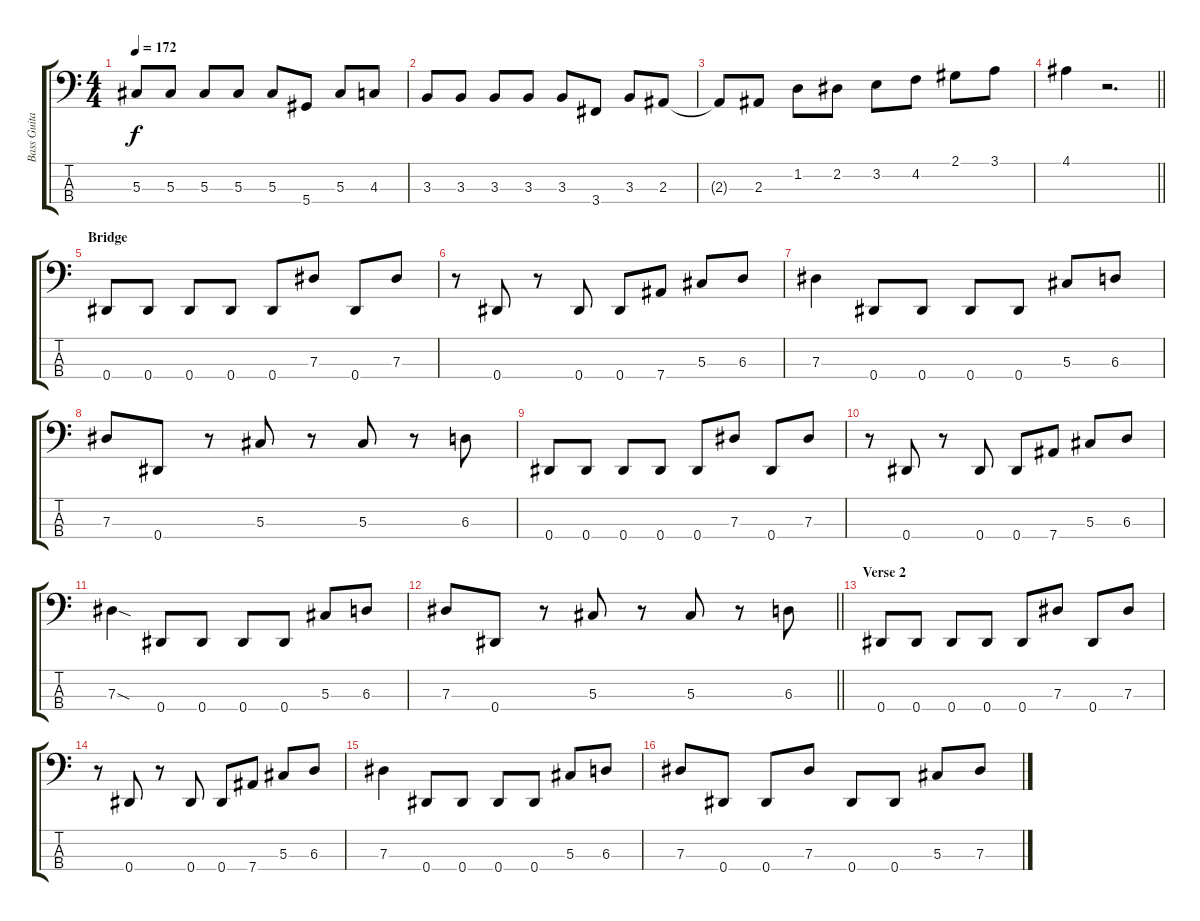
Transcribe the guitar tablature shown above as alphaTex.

\track ("Bass Guitar: Taiji" "Bass Guita") {instrument electricbassfinger}
\staff {score tabs}
\tuning (Gb2 Db2 Ab1 Eb1) {hide}
\ts (4 4)
\tempo 172
\clef f4
\ks c
5.3.8{dy f} 5.3.8 5.3.8 5.3.8 5.3.8 5.4.8 5.3.8 4.3.8 |
3.3.8 3.3.8 3.3.8 3.3.8 3.3.8 3.4.8 3.3.8 2.3.8 |
2.3{t}.8 2.3.8 1.2.8 2.2.8 3.2.8 4.2.8 2.1.8 3.1.8 |
\barLineRight lightlight
4.1.4 r.2{d} |
\section ("" "Bridge")
0.4.8 0.4.8 0.4.8 0.4.8 0.4.8 7.3.8 0.4.8 7.3.8 |
r.8 0.4.8 r.8 0.4.8 0.4.8 7.4.8 5.3.8 6.3.8 |
7.3.4 0.4.8 0.4.8 0.4.8 0.4.8 5.3.8 6.3.8 |
7.3.8 0.4.8 r.8 5.3.8 r.8 5.3.8 r.8 6.3.8 |
0.4.8 0.4.8 0.4.8 0.4.8 0.4.8 7.3.8 0.4.8 7.3.8 |
r.8 0.4.8 r.8 0.4.8 0.4.8 7.4.8 5.3.8 6.3.8 |
7.3{sod}.4 0.4.8 0.4.8 0.4.8 0.4.8 5.3.8 6.3.8 |
\barLineRight lightlight
7.3.8 0.4.8 r.8 5.3.8 r.8 5.3.8 r.8 6.3.8 |
\section ("" "Verse 2")
0.4.8 0.4.8 0.4.8 0.4.8 0.4.8 7.3.8 0.4.8 7.3.8 |
r.8 0.4.8 r.8 0.4.8 0.4.8 7.4.8 5.3.8 6.3.8 |
7.3.4 0.4.8 0.4.8 0.4.8 0.4.8 5.3.8 6.3.8 |
7.3.8 0.4.8 0.4.8 7.3.8 0.4.8 0.4.8 5.3.8 7.3.8
